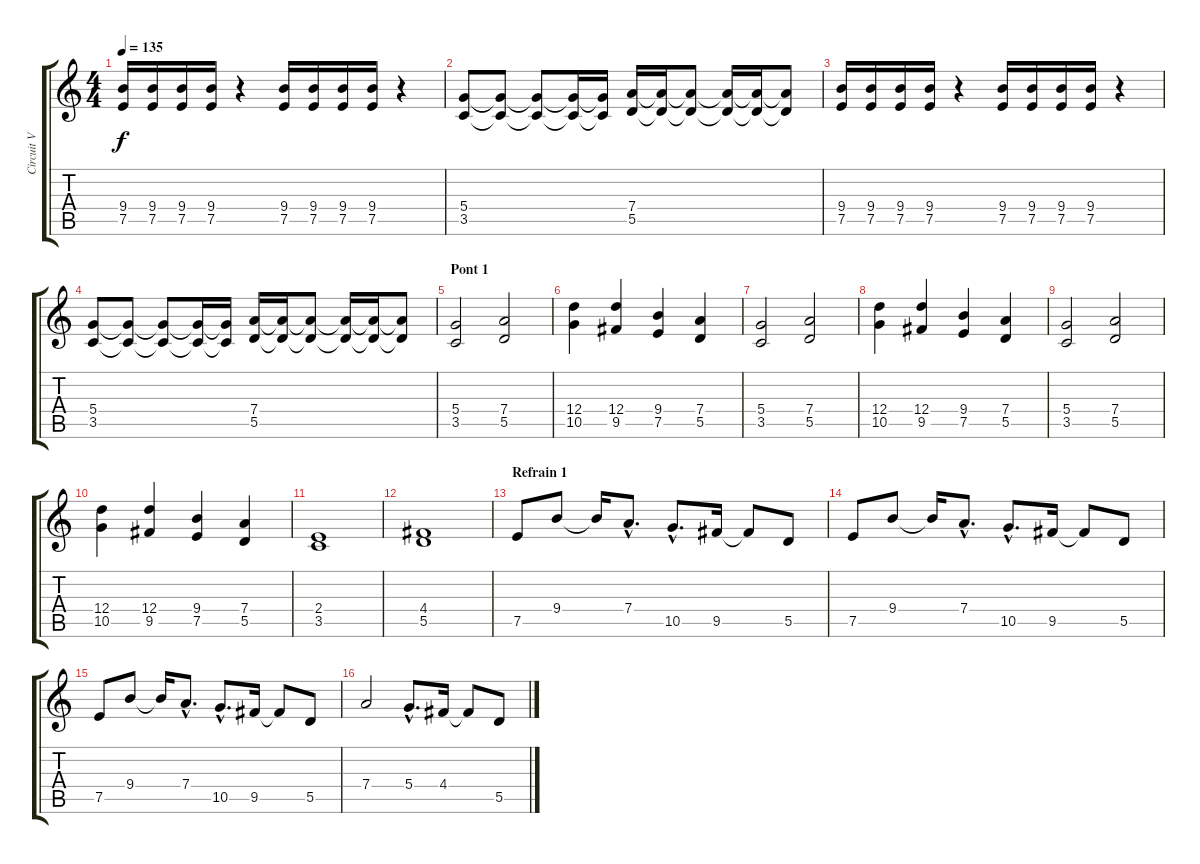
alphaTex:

\track ("Circuit V Panther" "Circuit V ") {instrument overdrivenguitar}
\staff {score tabs}
\tuning (E4 B3 G3 D3 A2 E2) {hide}
\ts (4 4)
\tempo 135
\clef g2
\ks c
(9.4 7.5).16{dy f} (9.4 7.5).16 (9.4 7.5).16 (9.4 7.5).16 r.4 (9.4 7.5).16 (9.4 7.5).16 (9.4 7.5).16 (9.4 7.5).16 r.4 |
(5.4 3.5).8 (5.4{t} 3.5{t}).8 (5.4{t} 3.5{t}).8 (5.4{t} 3.5{t}).16 (5.4{t} 3.5{t}).16 (7.4 5.5).16 (7.4{t} 5.5{t}).16 (7.4{t} 5.5{t}).8 (7.4{t} 5.5{t}).16 (7.4{t} 5.5{t}).16 (7.4{t} 5.5{t}).8 |
(9.4 7.5).16 (9.4 7.5).16 (9.4 7.5).16 (9.4 7.5).16 r.4 (9.4 7.5).16 (9.4 7.5).16 (9.4 7.5).16 (9.4 7.5).16 r.4 |
(5.4 3.5).8 (5.4{t} 3.5{t}).8 (5.4{t} 3.5{t}).8 (5.4{t} 3.5{t}).16 (5.4{t} 3.5{t}).16 (7.4 5.5).16 (7.4{t} 5.5{t}).16 (7.4{t} 5.5{t}).8 (7.4{t} 5.5{t}).16 (7.4{t} 5.5{t}).16 (7.4{t} 5.5{t}).8 |
\section ("" "Pont 1")
(5.4 3.5).2 (7.4 5.5).2 |
(12.4 10.5).4 (12.4 9.5).4 (9.4 7.5).4 (7.4 5.5).4 |
(5.4 3.5).2 (7.4 5.5).2 |
(12.4 10.5).4 (12.4 9.5).4 (9.4 7.5).4 (7.4 5.5).4 |
(5.4 3.5).2 (7.4 5.5).2 |
(12.4 10.5).4 (12.4 9.5).4 (9.4 7.5).4 (7.4 5.5).4 |
(2.4 3.5).1 |
(4.4 5.5).1 |
\section ("" "Refrain 1")
7.5.8 9.4.8 9.4{t}.16 7.4{hac}.8{d} 10.5{hac}.8{d} 9.5.16 9.5{t}.8 5.5.8 |
7.5.8 9.4.8 9.4{t}.16 7.4{hac}.8{d} 10.5{hac}.8{d} 9.5.16 9.5{t}.8 5.5.8 |
7.5.8 9.4.8 9.4{t}.16 7.4{hac}.8{d} 10.5{hac}.8{d} 9.5.16 9.5{t}.8 5.5.8 |
7.4.2 5.4{hac}.8{d} 4.4.16 4.4{t}.8 5.5.8
